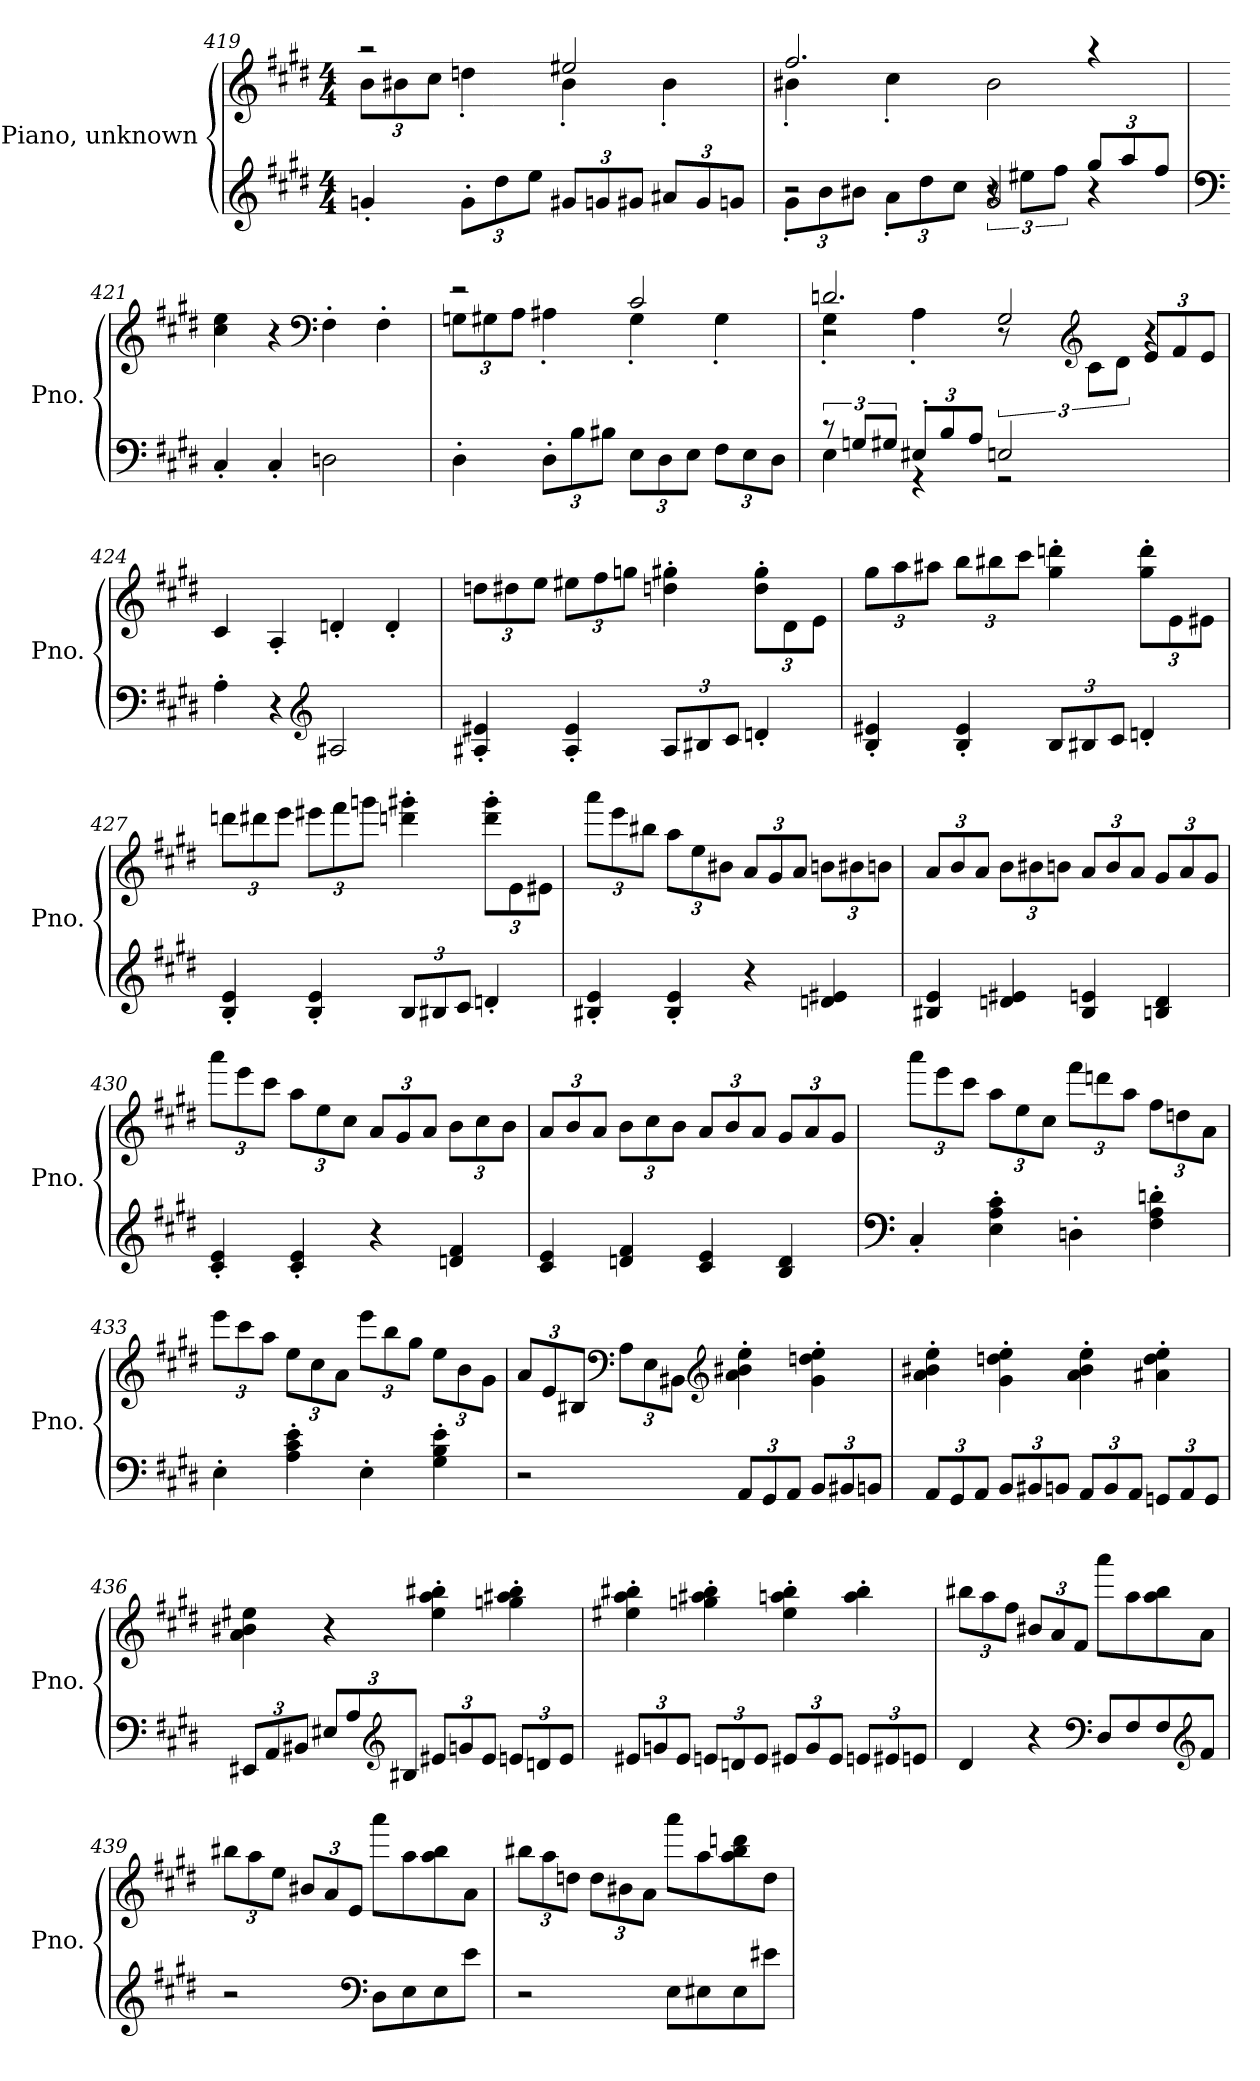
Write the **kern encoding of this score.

**kern	**kern
*part1	*part1
*staff2	*staff1
*I"Piano, unknown	*
*I'Pno.	*
!!LO:PB:g=z
*clefG2	*clefG2
*k[f#c#g#d#]	*k[f#c#g#d#]
*M4/4	*M4/4
=419	=419
*	*^
*	*	*Xbrackettup
4gn'/	2r	12b\L
.	.	12b#X\
.	.	12cc#\J
*Xbrackettup	*	*
12g'\L	.	4ddn'\
12dd#\	.	.
12ee\J	.	.
12g#X/L	2ee#X/	4b#'\
12gn/	.	.
12g#X/J	.	.
12a#X/L	.	4b#'\
12g#/	.	.
12gn/J	.	.
=420	=420	=420
*^	*	*
*	*^	*	*
2r	12g#'\L	2r	2.ff#/	4b#X'\
.	12b\	.	.	.
.	12b#X\J	.	.	.
.	12a'\L	.	.	4cc#'\
.	12dd#\	.	.	.
.	12cc#\J	.	.	.
*	*brackettup	*	*	*
4r	12r	2g#/	.	2b#\
.	12ee#X\L	.	.	.
.	12ff#\J	.	.	.
*Xbrackettup	*	*	*	*
12gg#/L	4r	.	4r	.
12aa/	.	.	.	.
12ff#/J	.	.	.	.
*v	*v	*v	*	*
*	*v	*v
=421	=421
*clefF4	*
4C#'/	4cc#\ 4ee\
4C#'/	4r
*	*clefF4
2Dn\	4F#'\
.	4F#'\
!!LO:LB:g=z
=422	=422
*	*^
4D#'\	2r	12Gn\L
.	.	12G#X\
.	.	12A\J
12D#'\L	.	4A#X'\
12B\	.	.
12B#X\J	.	.
12E\L	2c#/	4G#'\
12D#\	.	.
12E\J	.	.
12F#\L	.	4G#'\
12E\	.	.
12D#\J	.	.
*	*v	*v
=423	=423
*brackettup	*
*^	*^
*	*	*	*^
12r	4E\	2.dn/	4G#'\	2r
12Gn/L	.	.	.	.
12G#X/J	.	.	.	.
*Xbrackettup	*	*	*	*
12E#X'/L	4r	.	4A'\	.
12B/	.	.	.	.
12A/J	.	.	.	.
*	*	*	*brackettup	*
2En/	2r	.	12r	2G#/
*	*	*clefG2	*	*
.	.	.	12c#\L	.
.	.	.	12d\J	.
*	*	*Xbrackettup	*	*
.	.	12e/L	4r	.
.	.	12f#/	.	.
.	.	12e/J	.	.
*v	*v	*	*	*
*	*v	*v	*v
=424	=424
4A'\	4c#/
4r	4A'/
*clefG2	*
2A#X/	4dn'/
.	4d'/
!!LO:LB:g=z
=425	=425
4A#X/' 4e#X/'	12ddn\L
.	12dd#X\
.	12ee\J
4A#/' 4e#/'	12ee#X\L
.	12ff#\
.	12ggn\J
12A#/L	4ddn\' 4gg#X\'
12B#X/	.
12c#/J	.
4dn'/	12dd\' 12gg#\'L
.	12d#\
.	12e\J
=426	=426
4B/' 4e#X/'	12gg#\L
.	12aa\
.	12aa#X\J
4B/' 4e#/'	12bb\L
.	12bb#X\
.	12ccc#\J
12B/L	4gg#\' 4dddn\'
12B#X/	.
12c#/J	.
4dn'/	12gg#\' 12ddd\'L
.	12e\
.	12e#X\J
!!LO:LB:g=z
=427	=427
4B/' 4e/'	12dddn\L
.	12ddd#X\
.	12eee\J
4B/' 4e/'	12eee#X\L
.	12fff#\
.	12gggn\J
12B/L	4dddn\' 4ggg#X\'
12B#X/	.
12c#/J	.
4dn'/	12ddd\' 12ggg#\'L
.	12e\
.	12e#X\J
=428	=428
4B#X/' 4e/'	12aaa\L
.	12eee\
.	12bb#X\J
4B#/' 4e/'	12aa\L
.	12ee\
.	12b#X\J
4r	12a/L
.	12g#/
.	12a/J
4dn/ 4e#X/	12bn\L
.	12b#X\
.	12bn\J
!!LO:LB:g=z
=429	=429
4B#X/ 4e/	12a/L
.	12b/
.	12a/J
4dn/ 4e#X/	12b\L
.	12b#X\
.	12bn\J
4B#/ 4en/	12a/L
.	12b/
.	12a/J
4Bn/ 4d/	12g#/L
.	12a/
.	12g#/J
=430	=430
4c#/' 4e/'	12aaa\L
.	12eee\
.	12ccc#\J
4c#/' 4e/'	12aa\L
.	12ee\
.	12cc#\J
4r	12a/L
.	12g#/
.	12a/J
4dn/ 4f#/	12b\L
.	12cc#\
.	12b\J
=431	=431
4c#/ 4e/	12a/L
.	12b/
.	12a/J
4dn/ 4f#/	12b\L
.	12cc#\
.	12b\J
4c#/ 4e/	12a/L
.	12b/
.	12a/J
4B/ 4d/	12g#/L
.	12a/
.	12g#/J
!!LO:LB:g=z
=432	=432
*clefF4	*
4C#'/	12aaa\L
.	12eee\
.	12ccc#\J
4E\' 4A\' 4c#\'	12aa\L
.	12ee\
.	12cc#\J
4Dn'\	12fff#\L
.	12dddn\
.	12aa\J
4F#\' 4A\' 4dn\'	12ff#\L
.	12ddn\
.	12a\J
=433	=433
4E'\	12eee\L
.	12ccc#\
.	12aa\J
4A\' 4c#\' 4e\'	12ee\L
.	12cc#\
.	12a\J
4E'\	12eee\L
.	12bb\
.	12gg#\J
4G#\' 4B\' 4e\'	12ee\L
.	12b\
.	12g#\J
!!LO:PB:g=z
=434	=434
2r	12a/L
.	12e/
.	12B#X/J
*	*clefF4
.	12A\L
.	12E\
.	12BB#X\J
*	*clefG2
12AA/L	4a\' 4b#X\' 4ee\'
12GG#/	.
12AA/J	.
12BB/L	4g#\' 4ddn\' 4ee\'
12BB#X/	.
12BBn/J	.
=435	=435
12AA/L	4a\' 4b#X\' 4ee\'
12GG#/	.
12AA/J	.
12BB/L	4g#\' 4ddn\' 4ee\'
12BB#X/	.
12BBn/J	.
12AA/L	4a\' 4b#\' 4ee\'
12BB/	.
12AA/J	.
12GGn/L	4a#X\' 4dd\' 4ee\'
12AA/	.
12GG/J	.
!!LO:LB:g=z
=436	=436
12EE#X/L	4a\ 4b#X\ 4ee#X\
12AA/	.
12BB#X/J	.
12E#X/L	4r
12A/	.
*clefG2	*
12B#X/J	.
12e#X/L	4ee#\' 4aa\' 4bb#X\'
12gn/	.
12e#/J	.
12en/L	4ggn\' 4aa#X\' 4bb#\'
12dn/	.
12e/J	.
=437	=437
12e#X/L	4ee#X\' 4aa\' 4bb#X\'
12gn/	.
12e#/J	.
12en/L	4ggn\' 4aa#X\' 4bb#\'
12dn/	.
12e/J	.
12e#X/L	4ee#\' 4aan\' 4bb#\'
12g/	.
12e#/J	.
12en/L	4aa\' 4bb#\'
12e#X/	.
12en/J	.
!!LO:LB:g=z
=438	=438
4d#/	12bb#X\L
.	12aa\
.	12ff#\J
4r	12b#X/L
.	12a/
.	12f#/J
*clefF4	*
8D#/L	8aaa\L
8F#/	8aa\
8F#/	8aa\ 8bb#\
*clefG2	*
8f#/J	8a\J
=439	=439
2r	12bb#X\L
.	12aa\
.	12ee\J
.	12b#X/L
.	12a/
.	12e/J
*clefF4	*
8D#\L	8aaa\L
8E\	8aa\
8E\	8aa\ 8bb#\
8e\J	8a\J
!!LO:LB:g=z
=440	=440
2r	12bb#X\L
.	12aa\
.	12ddn\J
.	12dd\L
.	12b#X\
.	12a\J
8E\L	8aaa\L
8E#X\	8aa\
8E#\	8aa\ 8bb#\ 8dddn\
8e#X\J	8dd\J
=	=
*-	*-
